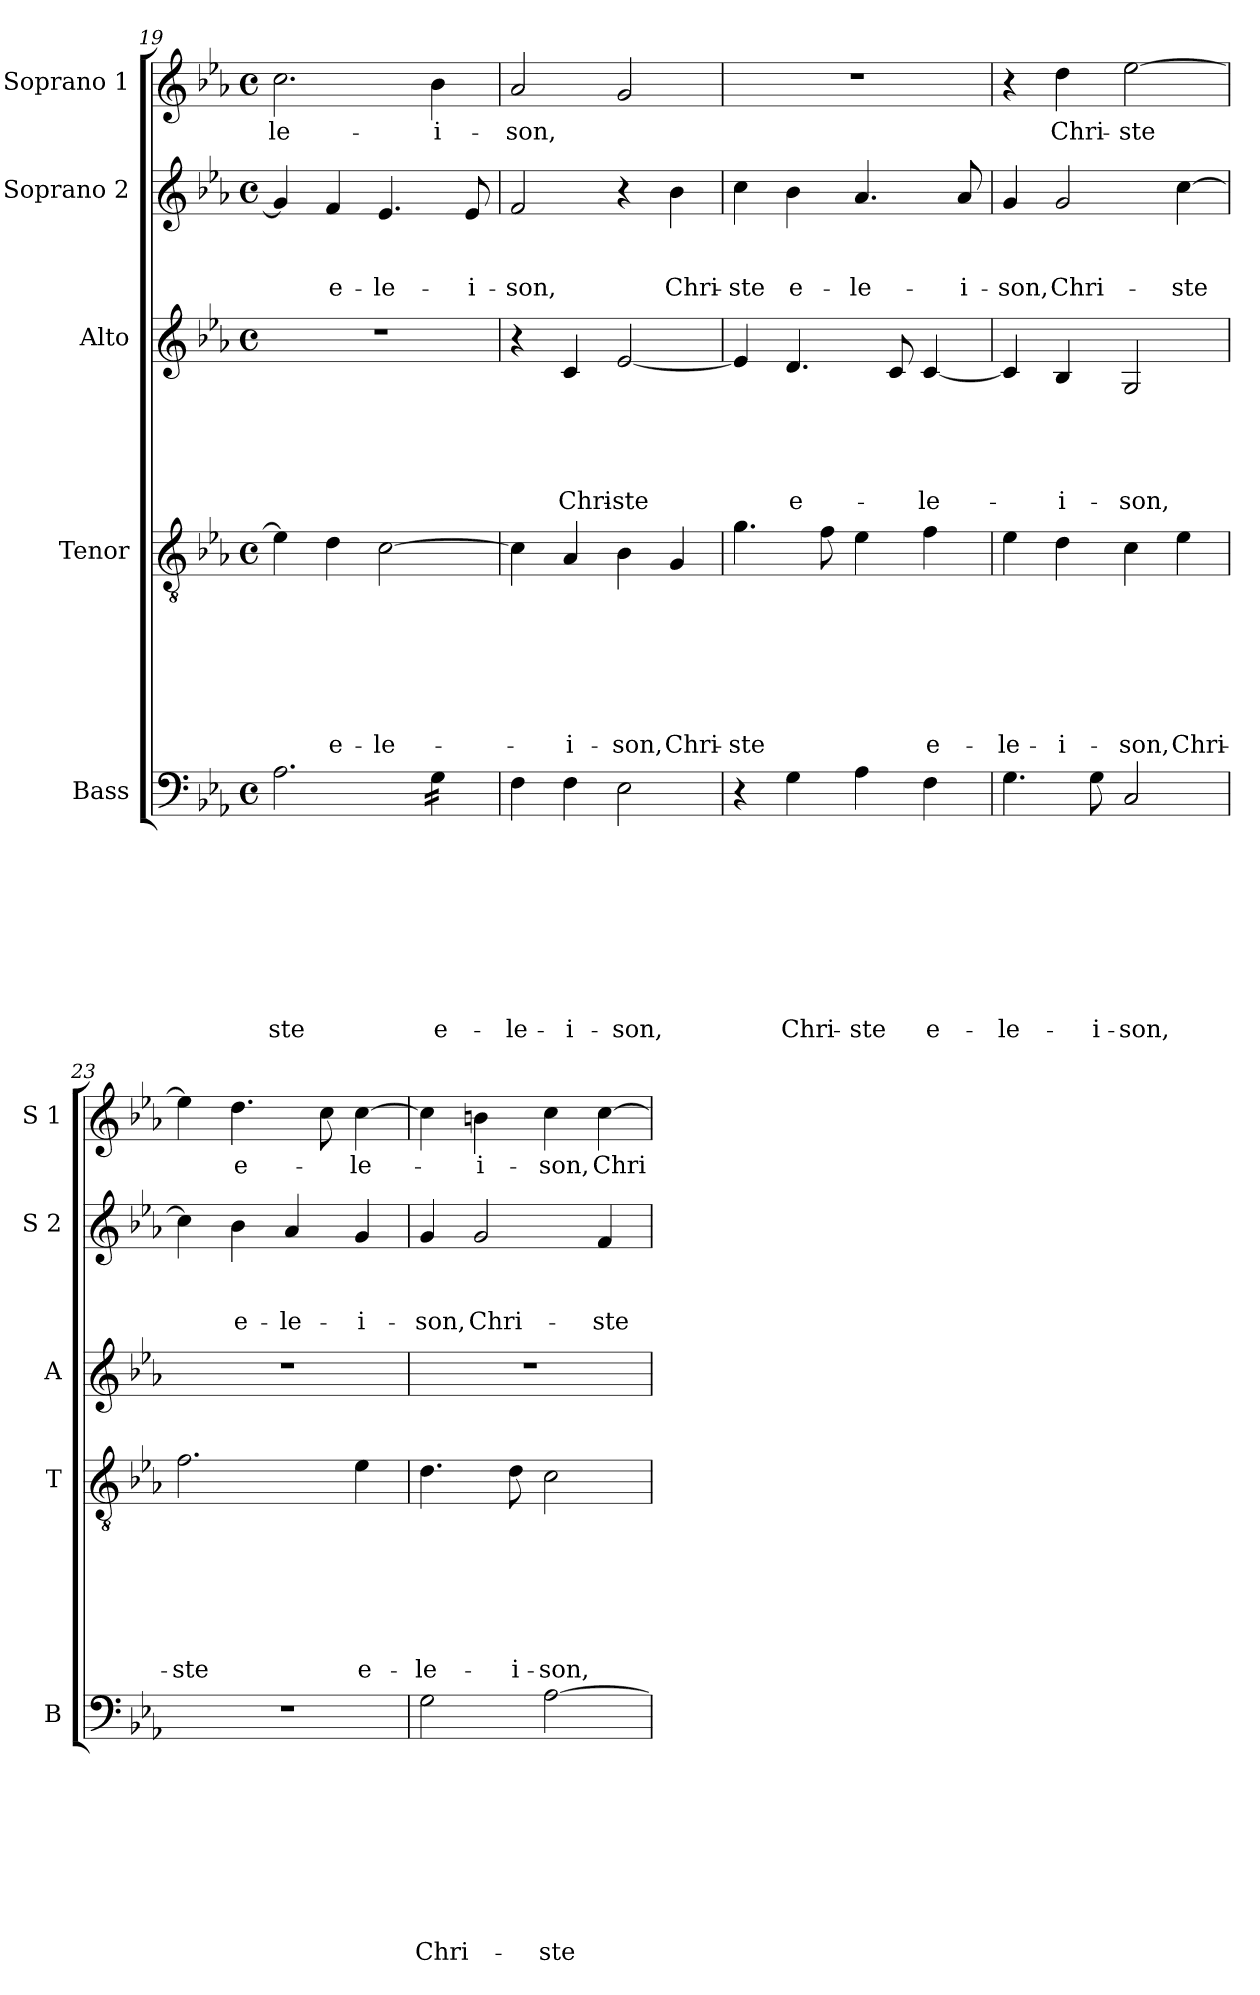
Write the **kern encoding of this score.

**kern	**text	**text	**text	**text	**text	**text	**text	**text	**text	**kern	**text	**text	**text	**text	**text	**text	**text	**kern	**text	**text	**text	**text	**text	**kern	**text	**text	**text	**kern	**text
*part5	*part5	*part5	*part5	*part5	*part5	*part5	*part5	*part5	*part5	*part4	*part4	*part4	*part4	*part4	*part4	*part4	*part4	*part3	*part3	*part3	*part3	*part3	*part3	*part2	*part2	*part2	*part2	*part1	*part1
*staff5	*staff5	*staff5	*staff5	*staff5	*staff5	*staff5	*staff5	*staff5	*staff5	*staff4	*staff4	*staff4	*staff4	*staff4	*staff4	*staff4	*staff4	*staff3	*staff3	*staff3	*staff3	*staff3	*staff3	*staff2	*staff2	*staff2	*staff2	*staff1	*staff1
*I"Bass	*	*	*	*	*	*	*	*	*	*I"Tenor	*	*	*	*	*	*	*	*I"Alto	*	*	*	*	*	*I"Soprano 2	*	*	*	*I"Soprano 1	*
*I'B	*	*	*	*	*	*	*	*	*	*I'T	*	*	*	*	*	*	*	*I'A	*	*	*	*	*	*I'S 2	*	*	*	*I'S 1	*
*clefF4	*	*	*	*	*	*	*	*	*	*clefGv2	*	*	*	*	*	*	*	*clefG2	*	*	*	*	*	*clefG2	*	*	*	*clefG2	*
*k[b-e-a-]	*	*	*	*	*	*	*	*	*	*k[b-e-a-]	*	*	*	*	*	*	*	*k[b-e-a-]	*	*	*	*	*	*k[b-e-a-]	*	*	*	*k[b-e-a-]	*
*E-:	*	*	*	*	*	*	*	*	*	*E-:	*	*	*	*	*	*	*	*E-:	*	*	*	*	*	*E-:	*	*	*	*E-:	*
*M4/4	*	*	*	*	*	*	*	*	*	*M4/4	*	*	*	*	*	*	*	*M4/4	*	*	*	*	*	*M4/4	*	*	*	*M4/4	*
*met(c)	*	*	*	*	*	*	*	*	*	*met(c)	*	*	*	*	*	*	*	*met(c)	*	*	*	*	*	*met(c)	*	*	*	*met(c)	*
=19	=19	=19	=19	=19	=19	=19	=19	=19	=19	=19	=19	=19	=19	=19	=19	=19	=19	=19	=19	=19	=19	=19	=19	=19	=19	=19	=19	=19	=19
!	!	!	!	!	!	!	!	!	!LO:LY:b	!	!	!	!	!	!	!	!	!	!	!	!	!	!	!	!	!	!	!	!LO:LY:b
2.A-\	.	.	.	.	.	.	.	.	-ste	4e-\]	.	.	.	.	.	.	.	1r	.	.	.	.	.	4g/]	.	.	.	2.cc\	-le-
!	!	!	!	!	!	!	!	!	!	!	!	!	!	!	!	!	!LO:LY:b	!	!	!	!	!	!	!	!	!	!LO:LY:b	!	!
.	.	.	.	.	.	.	.	.	.	4d\	.	.	.	.	.	.	e-	.	.	.	.	.	.	4f/	.	.	e-	.	.
!	!	!	!	!	!	!	!	!	!	!	!	!	!	!	!	!	!LO:LY:b	!	!	!	!	!	!	!	!	!	!LO:LY:b	!	!
.	.	.	.	.	.	.	.	.	.	[<2c\	.	.	.	.	.	.	-le-	.	.	.	.	.	.	4.e-/	.	.	-le-	.	.
!	!	!	!	!	!	!	!	!	!LO:LY:b	!	!	!	!	!	!	!	!	!	!	!	!	!	!	!	!	!	!	!	!LO:LY:b
*tremolo	*	*	*	*	*	*	*	*	*	*	*	*	*	*	*	*	*	*	*	*	*	*	*	*	*	*	*	*	*
16G\LL	.	.	.	.	.	.	.	.	e-	.	.	.	.	.	.	.	.	.	.	.	.	.	.	.	.	.	.	4b-\	-i-
16G\	.	.	.	.	.	.	.	.	.	.	.	.	.	.	.	.	.	.	.	.	.	.	.	.	.	.	.	.	.
!	!	!	!	!	!	!	!	!	!	!	!	!	!	!	!	!	!	!	!	!	!	!	!	!	!	!	!LO:LY:b	!	!
16G\	.	.	.	.	.	.	.	.	.	.	.	.	.	.	.	.	.	.	.	.	.	.	.	8e-/	.	.	-i-	.	.
16G\JJ	.	.	.	.	.	.	.	.	.	.	.	.	.	.	.	.	.	.	.	.	.	.	.	.	.	.	.	.	.
*Xtremolo	*	*	*	*	*	*	*	*	*	*	*	*	*	*	*	*	*	*	*	*	*	*	*	*	*	*	*	*	*
!!LO:LB:g=z
=20	=20	=20	=20	=20	=20	=20	=20	=20	=20	=20	=20	=20	=20	=20	=20	=20	=20	=20	=20	=20	=20	=20	=20	=20	=20	=20	=20	=20	=20
!	!	!	!	!	!	!	!	!	!LO:LY:b	!	!	!	!	!	!	!	!	!	!	!	!	!	!	!	!	!	!LO:LY:b	!	!LO:LY:b
4F\	.	.	.	.	.	.	.	.	-le-	4c\]	.	.	.	.	.	.	.	4r	.	.	.	.	.	2f/	.	.	-son,	2a-/	-son,
!	!	!	!	!	!	!	!	!	!LO:LY:b	!	!	!	!	!	!	!	!LO:LY:b	!	!	!	!	!	!LO:LY:b	!	!	!	!	!	!
4F\	.	.	.	.	.	.	.	.	-i-	4A-/	.	.	.	.	.	.	-i-	4c/	.	.	.	.	Chri-	.	.	.	.	.	.
!	!	!	!	!	!	!	!	!	!LO:LY:b	!	!	!	!	!	!	!	!LO:LY:b	!	!	!	!	!	!LO:LY:b	!	!	!	!	!	!
2E-\	.	.	.	.	.	.	.	.	-son,	4B-\	.	.	.	.	.	.	-son,	[<2e-/	.	.	.	.	-ste	4r	.	.	.	2g/	.
!	!	!	!	!	!	!	!	!	!	!	!	!	!	!	!	!	!LO:LY:b	!	!	!	!	!	!	!	!	!	!LO:LY:b	!	!
.	.	.	.	.	.	.	.	.	.	4G/	.	.	.	.	.	.	Chri-	.	.	.	.	.	.	4b-\	.	.	Chri-	.	.
=21	=21	=21	=21	=21	=21	=21	=21	=21	=21	=21	=21	=21	=21	=21	=21	=21	=21	=21	=21	=21	=21	=21	=21	=21	=21	=21	=21	=21	=21
!	!	!	!	!	!	!	!	!	!	!	!	!	!	!	!	!	!LO:LY:b	!	!	!	!	!	!	!	!	!	!LO:LY:b	!	!
4r	.	.	.	.	.	.	.	.	.	4.g\	.	.	.	.	.	.	-ste	4e-/]	.	.	.	.	.	4cc\	.	.	-ste	1r	.
!	!	!	!	!	!	!	!	!	!LO:LY:b	!	!	!	!	!	!	!	!	!	!	!	!	!	!LO:LY:b	!	!	!	!LO:LY:b	!	!
4G\	.	.	.	.	.	.	.	.	Chri-	.	.	.	.	.	.	.	.	4.d/	.	.	.	.	e-	4b-\	.	.	e-	.	.
.	.	.	.	.	.	.	.	.	.	8f\	.	.	.	.	.	.	.	.	.	.	.	.	.	.	.	.	.	.	.
!	!	!	!	!	!	!	!	!	!LO:LY:b	!	!	!	!	!	!	!	!	!	!	!	!	!	!	!	!	!	!LO:LY:b	!	!
4A-\	.	.	.	.	.	.	.	.	-ste	4e-\	.	.	.	.	.	.	.	.	.	.	.	.	.	4.a-/	.	.	-le-	.	.
.	.	.	.	.	.	.	.	.	.	.	.	.	.	.	.	.	.	8c/	.	.	.	.	.	.	.	.	.	.	.
!	!	!	!	!	!	!	!	!	!LO:LY:b	!	!	!	!	!	!	!	!LO:LY:b	!	!	!	!	!	!LO:LY:b	!	!	!	!	!	!
4F\	.	.	.	.	.	.	.	.	e-	4f\	.	.	.	.	.	.	e-	[<4c/	.	.	.	.	-le-	.	.	.	.	.	.
!	!	!	!	!	!	!	!	!	!	!	!	!	!	!	!	!	!	!	!	!	!	!	!	!	!	!	!LO:LY:b	!	!
.	.	.	.	.	.	.	.	.	.	.	.	.	.	.	.	.	.	.	.	.	.	.	.	8a-/	.	.	-i-	.	.
=22	=22	=22	=22	=22	=22	=22	=22	=22	=22	=22	=22	=22	=22	=22	=22	=22	=22	=22	=22	=22	=22	=22	=22	=22	=22	=22	=22	=22	=22
!	!	!	!	!	!	!	!	!	!LO:LY:b	!	!	!	!	!	!	!	!LO:LY:b	!	!	!	!	!	!	!	!	!	!LO:LY:b	!	!
4.G\	.	.	.	.	.	.	.	.	-le-	4e-\	.	.	.	.	.	.	-le-	4c/]	.	.	.	.	.	4g/	.	.	-son,	4r	.
!	!	!	!	!	!	!	!	!	!	!	!	!	!	!	!	!	!LO:LY:b	!	!	!	!	!	!LO:LY:b	!	!	!	!LO:LY:b	!	!LO:LY:b
.	.	.	.	.	.	.	.	.	.	4d\	.	.	.	.	.	.	-i-	4B-/	.	.	.	.	-i-	2g/	.	.	Chri-	4dd\	Chri-
!	!	!	!	!	!	!	!	!	!LO:LY:b	!	!	!	!	!	!	!	!	!	!	!	!	!	!	!	!	!	!	!	!
8G\	.	.	.	.	.	.	.	.	-i-	.	.	.	.	.	.	.	.	.	.	.	.	.	.	.	.	.	.	.	.
!	!	!	!	!	!	!	!	!	!LO:LY:b	!	!	!	!	!	!	!	!LO:LY:b	!	!	!	!	!	!LO:LY:b	!	!	!	!	!	!LO:LY:b
2C/	.	.	.	.	.	.	.	.	-son,	4c\	.	.	.	.	.	.	-son,	2G/	.	.	.	.	-son,	.	.	.	.	[>2ee-\	-ste
!	!	!	!	!	!	!	!	!	!	!	!	!	!	!	!	!	!LO:LY:b	!	!	!	!	!	!	!	!	!	!LO:LY:b	!	!
.	.	.	.	.	.	.	.	.	.	4e-\	.	.	.	.	.	.	Chri-	.	.	.	.	.	.	[>4cc\	.	.	-ste	.	.
=23	=23	=23	=23	=23	=23	=23	=23	=23	=23	=23	=23	=23	=23	=23	=23	=23	=23	=23	=23	=23	=23	=23	=23	=23	=23	=23	=23	=23	=23
!	!	!	!	!	!	!	!	!	!	!	!	!	!	!	!	!	!LO:LY:b	!	!	!	!	!	!	!	!	!	!	!	!
1r	.	.	.	.	.	.	.	.	.	2.f\	.	.	.	.	.	.	-ste	1r	.	.	.	.	.	4cc\]	.	.	.	4ee-\]	.
!	!	!	!	!	!	!	!	!	!	!	!	!	!	!	!	!	!	!	!	!	!	!	!	!	!	!	!LO:LY:b	!	!LO:LY:b
.	.	.	.	.	.	.	.	.	.	.	.	.	.	.	.	.	.	.	.	.	.	.	.	4b-\	.	.	e-	4.dd\	e-
!	!	!	!	!	!	!	!	!	!	!	!	!	!	!	!	!	!	!	!	!	!	!	!	!	!	!	!LO:LY:b	!	!
.	.	.	.	.	.	.	.	.	.	.	.	.	.	.	.	.	.	.	.	.	.	.	.	4a-/	.	.	-le-	.	.
.	.	.	.	.	.	.	.	.	.	.	.	.	.	.	.	.	.	.	.	.	.	.	.	.	.	.	.	8cc\	.
!	!	!	!	!	!	!	!	!	!	!	!	!	!	!	!	!	!LO:LY:b	!	!	!	!	!	!	!	!	!	!LO:LY:b	!	!LO:LY:b
.	.	.	.	.	.	.	.	.	.	4e-\	.	.	.	.	.	.	e-	.	.	.	.	.	.	4g/	.	.	-i-	[>4cc\	-le-
=24	=24	=24	=24	=24	=24	=24	=24	=24	=24	=24	=24	=24	=24	=24	=24	=24	=24	=24	=24	=24	=24	=24	=24	=24	=24	=24	=24	=24	=24
!	!	!	!	!	!	!	!	!	!LO:LY:b	!	!	!	!	!	!	!	!LO:LY:b	!	!	!	!	!	!	!	!	!	!LO:LY:b	!	!
2G\	.	.	.	.	.	.	.	.	Chri-	4.d\	.	.	.	.	.	.	-le-	1r	.	.	.	.	.	4g/	.	.	-son,	4cc\]	.
!	!	!	!	!	!	!	!	!	!	!	!	!	!	!	!	!	!	!	!	!	!	!	!	!	!	!	!LO:LY:b	!	!LO:LY:b
.	.	.	.	.	.	.	.	.	.	.	.	.	.	.	.	.	.	.	.	.	.	.	.	2g/	.	.	Chri-	4bn\	-i-
!	!	!	!	!	!	!	!	!	!	!	!	!	!	!	!	!	!LO:LY:b	!	!	!	!	!	!	!	!	!	!	!	!
.	.	.	.	.	.	.	.	.	.	8d\	.	.	.	.	.	.	-i-	.	.	.	.	.	.	.	.	.	.	.	.
!	!	!	!	!	!	!	!	!	!LO:LY:b	!	!	!	!	!	!	!	!LO:LY:b	!	!	!	!	!	!	!	!	!	!	!	!LO:LY:b
[<2A-\	.	.	.	.	.	.	.	.	-ste	2c\	.	.	.	.	.	.	-son,	.	.	.	.	.	.	.	.	.	.	4cc\	-son,
!	!	!	!	!	!	!	!	!	!	!	!	!	!	!	!	!	!	!	!	!	!	!	!	!	!	!	!LO:LY:b	!	!LO:LY:b
.	.	.	.	.	.	.	.	.	.	.	.	.	.	.	.	.	.	.	.	.	.	.	.	4f/	.	.	-ste	[<4cc\	Chri-
=	=	=	=	=	=	=	=	=	=	=	=	=	=	=	=	=	=	=	=	=	=	=	=	=	=	=	=	=	=
*-	*-	*-	*-	*-	*-	*-	*-	*-	*-	*-	*-	*-	*-	*-	*-	*-	*-	*-	*-	*-	*-	*-	*-	*-	*-	*-	*-	*-	*-
